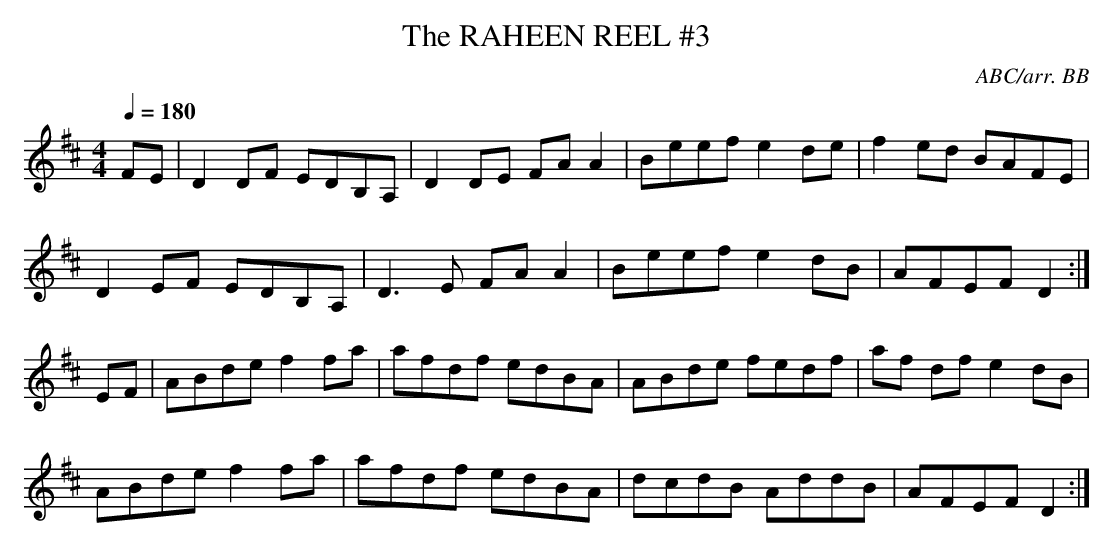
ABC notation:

X:1
T:RAHEEN REEL #3, The
C:ABC/arr. BB
Q:1/4=180
M:4/4
L:1/8
K:D
FE|D2 DF EDB,A,|D2 DE FA A2|Beef e2 de|f2 ed BAFE|
D2EF EDB,A,|D3E FA A2|Beef e2 dB|AFEF D2 :|
EF|ABde f2 fa|afdf edBA|ABde fedf|af df e2 dB|
ABde f2 fa|afdf edBA|dcdB AddB|AFEF D2 :|
